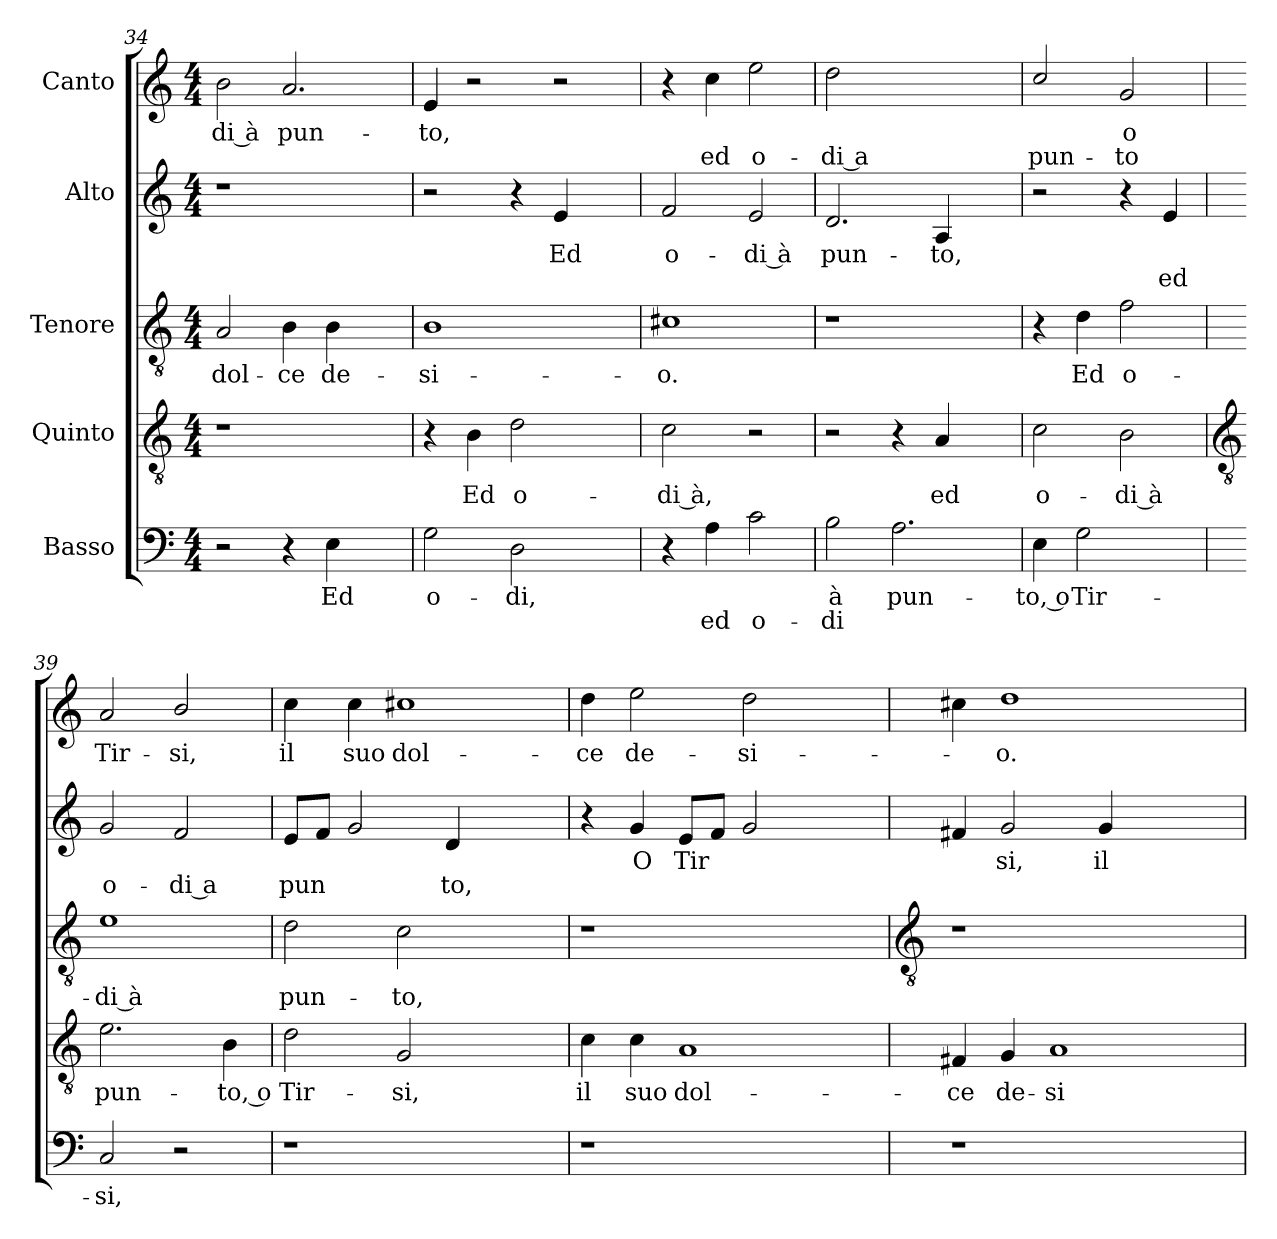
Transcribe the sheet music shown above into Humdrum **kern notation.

**kern	**text	**text	**kern	**text	**kern	**text	**kern	**text	**text	**kern	**text	**text
*part5	*part5	*part5	*part4	*part4	*part3	*part3	*part2	*part2	*part2	*part1	*part1	*part1
*staff5	*staff5	*staff5	*staff4	*staff4	*staff3	*staff3	*staff2	*staff2	*staff2	*staff1	*staff1	*staff1
*I"Basso	*	*	*I"Quinto	*	*I"Tenore	*	*I"Alto	*	*	*I"Canto	*	*
*clefF4	*	*	*clefGv2	*	*clefGv2	*	*clefG2	*	*	*clefG2	*	*
*k[]	*	*	*k[]	*	*k[]	*	*k[]	*	*	*k[]	*	*
*C:	*	*	*C:	*	*C:	*	*C:	*	*	*C:	*	*
*M4/4	*	*	*M4/4	*	*M4/4	*	*M4/4	*	*	*M4/4	*	*
=34	=34	=34	=34	=34	=34	=34	=34	=34	=34	=34	=34	=34
!	!	!	!	!	!	!LO:LY:b	!	!	!	!	!LO:LY:b	!
2r	.	.	1r	.	2A	dol-	1r	.	.	2b	-di à	.
!	!	!	!	!	!	!LO:LY:b	!	!	!	!	!LO:LY:b	!
4r	.	.	.	.	4B	-ce	.	.	.	2.a	pun-	.
!	!LO:LY:b	!	!	!	!	!LO:LY:b	!	!	!	!	!	!
4E	Ed	.	.	.	4B	de-	.	.	.	.	.	.
4ryy	.	.	4ryy	.	4ryy	.	4ryy	.	.	.	.	.
=35	=35	=35	=35	=35	=35	=35	=35	=35	=35	=35	=35	=35
!	!LO:LY:b	!	!	!	!	!LO:LY:b	!	!	!	!	!LO:LY:b	!
2G	o-	.	4r	.	1B	-si-	2r	.	.	4e	-to,	.
!	!	!	!	!LO:LY:b	!	!	!	!	!	!	!	!
.	.	.	4B	Ed	.	.	.	.	.	2r	.	.
!	!LO:LY:b	!	!	!LO:LY:b	!	!	!	!	!	!	!	!
2D	-di,	.	2d	o-	.	.	4r	.	.	.	.	.
!	!	!	!	!	!	!	!	!LO:LY:b	!	!	!	!
.	.	.	.	.	.	.	4e	Ed	.	2r	.	.
4ryy	.	.	4ryy	.	4ryy	.	4ryy	.	.	.	.	.
=36	=36	=36	=36	=36	=36	=36	=36	=36	=36	=36	=36	=36
!	!	!	!	!LO:LY:b	!	!LO:LY:b	!	!LO:LY:b	!	!	!	!
4r	.	.	2c	-di à,	1c#X	-o.	2f	o-	.	4r	.	.
!	!	!LO:LY:b	!	!	!	!	!	!	!	!	!	!LO:LY:b
4A	.	ed	.	.	.	.	.	.	.	4cc	.	ed
!	!	!LO:LY:b	!	!	!	!	!	!LO:LY:b	!	!	!	!LO:LY:b
2c	.	o-	2r	.	.	.	2e	-di à	.	2ee	.	o-
=37	=37	=37	=37	=37	=37	=37	=37	=37	=37	=37	=37	=37
!	!LO:LY:b	!LO:LY:b	!	!	!	!	!	!LO:LY:b	!	!	!	!LO:LY:b
2B	-à	di	2r	.	1r	.	2.d	pun-	.	2dd	.	-di a
!	!LO:LY:b	!	!	!	!	!	!	!	!	!	!	!
2.A	pun-	.	4r	.	.	.	.	.	.	2.ryy	.	.
!	!	!	!	!LO:LY:b	!	!	!	!LO:LY:b	!	!	!	!
.	.	.	4A	ed	.	.	4A	-to,	.	.	.	.
.	.	.	4ryy	.	4ryy	.	4ryy	.	.	.	.	.
!!LO:LB:g=z
=38	=38	=38	=38	=38	=38	=38	=38	=38	=38	=38	=38	=38
!	!LO:LY:b	!	!	!LO:LY:b	!	!	!	!	!	!	!	!LO:LY:b
*	*	*	*	*	*	*	*	*	*	*^	*	*
4E	-to, o	.	2c	o-	4r	.	2r	.	.	2cc	1ryy	.	pun-
!	!LO:LY:b	!	!	!	!	!LO:LY:b	!	!	!	!	!	!	!
2G	Tir-	.	.	.	4d	Ed	.	.	.	.	.	.	.
!	!	!	!	!LO:LY:b	!	!LO:LY:b	!	!	!	!	!	!LO:LY:b	!LO:LY:b
.	.	.	2B	-di à	2f	o-	4r	.	.	2g	.	-o	to
!	!	!	!	!	!	!	!	!	!LO:LY:b	!	!	!	!
4ryy	.	.	.	.	.	.	4e	.	ed	.	.	.	.
!!LO:LB:g=z	!!
=39	=39	=39	=39	=39	=39	=39	=39	=39	=39	=39	=39	=39	=39
*	*	*	*clefGv2	*	*	*	*	*	*	*	*	*	*
!	!LO:LY:b	!	!	!LO:LY:b	!	!LO:LY:b	!	!	!LO:LY:b	!	!	!LO:LY:b	!
2C	-si,	.	2.e	pun-	1e	-di à	2g	.	o-	2a	1ryy	Tir-	.
!	!	!	!	!	!	!	!	!	!LO:LY:b	!	!	!LO:LY:b	!
2r	.	.	.	.	.	.	2f	.	-di a	2b	.	-si,	.
!	!	!	!	!LO:LY:b	!	!	!	!	!	!	!	!	!
.	.	.	4B	-to, o	.	.	.	.	.	.	.	.	.
=40	=40	=40	=40	=40	=40	=40	=40	=40	=40	=40	=40	=40	=40
!	!	!	!	!LO:LY:b	!	!LO:LY:b	!	!	!LO:LY:b	!	!	!LO:LY:b	!
1r	.	.	2d	Tir-	2d	pun-	8eL	.	pun	4cc	2ryy	il	.
.	.	.	.	.	.	.	8fJ	.	.	.	.	.	.
!	!	!	!	!	!	!	!	!	!	!	!	!LO:LY:b	!
.	.	.	.	.	.	.	2g	.	.	4cc	.	suo	.
!	!	!	!	!LO:LY:b	!	!LO:LY:b	!	!	!	!	!	!LO:LY:b	!
.	.	.	2G	-si,	2c	-to,	.	.	.	1cc#X	4ryy	dol-	.
!	!	!	!	!	!	!	!	!	!LO:LY:b	!	!	!	!
.	.	.	.	.	.	.	4d	.	to,	.	4ryy	.	.
2ryy	.	.	2ryy	.	2ryy	.	2ryy	.	.	.	2ryy	.	.
!!LO:LB:g=z	!!
=40	=40	=40	=40	=40	=40	=40	=40	=40	=40	=40	=40	=40	=40
!	!	!	!	!LO:LY:b	!	!	!	!	!	!	!	!LO:LY:b	!
1r	.	.	4c	il	1r	.	4r	.	.	4dd	4ryy	-ce	.
!	!	!	!	!LO:LY:b	!	!	!	!LO:LY:b	!	!	!	!LO:LY:b	!
.	.	.	4c	suo	.	.	4g	O	.	2ee	1ryy	de-	.
!	!	!	!	!LO:LY:b	!	!	!	!LO:LY:b	!	!	!	!	!
.	.	.	1A	dol-	.	.	8eL	Tir	.	.	.	.	.
.	.	.	.	.	.	.	8fJ	.	.	.	.	.	.
!	!	!	!	!	!	!	!	!	!	!	!	!LO:LY:b	!
.	.	.	.	.	.	.	2g	.	.	2dd	.	-si-	.
2ryy	.	.	.	.	2ryy	.	.	.	.	.	.	.	.
.	.	.	.	.	.	.	4ryy	.	.	4ryy	4ryy	.	.
!!LO:LB:g=z	!!
=42	=42	=42	=42	=42	=42	=42	=42	=42	=42	=42	=42	=42	=42
*	*	*	*	*	*clefGv2	*	*	*	*	*	*	*	*
!	!	!	!	!LO:LY:b	!	!	!	!	!	!	!	!	!
1r	.	.	4F#X	-ce	1r	.	4f#X	.	.	4cc#X	4ryy	.	.
!	!	!	!	!LO:LY:b	!	!	!	!LO:LY:b	!	!	!	!LO:LY:b	!
.	.	.	4G	de-	.	.	2g	si,	.	1dd	1ryy	-o.	.
!	!	!	!	!LO:LY:b	!	!	!	!	!	!	!	!	!
.	.	.	1A	-si-	.	.	.	.	.	.	.	.	.
!	!	!	!	!	!	!	!	!LO:LY:b	!	!	!	!	!
.	.	.	.	.	.	.	4g	il	.	.	.	.	.
2ryy	.	.	.	.	2ryy	.	2ryy	.	.	.	.	.	.
.	.	.	.	.	.	.	.	.	.	4ryy	4ryy	.	.
*	*	*	*	*	*	*	*	*	*	*v	*v	*	*
=	=	=	=	=	=	=	=	=	=	=	=	=
*-	*-	*-	*-	*-	*-	*-	*-	*-	*-	*-	*-	*-
